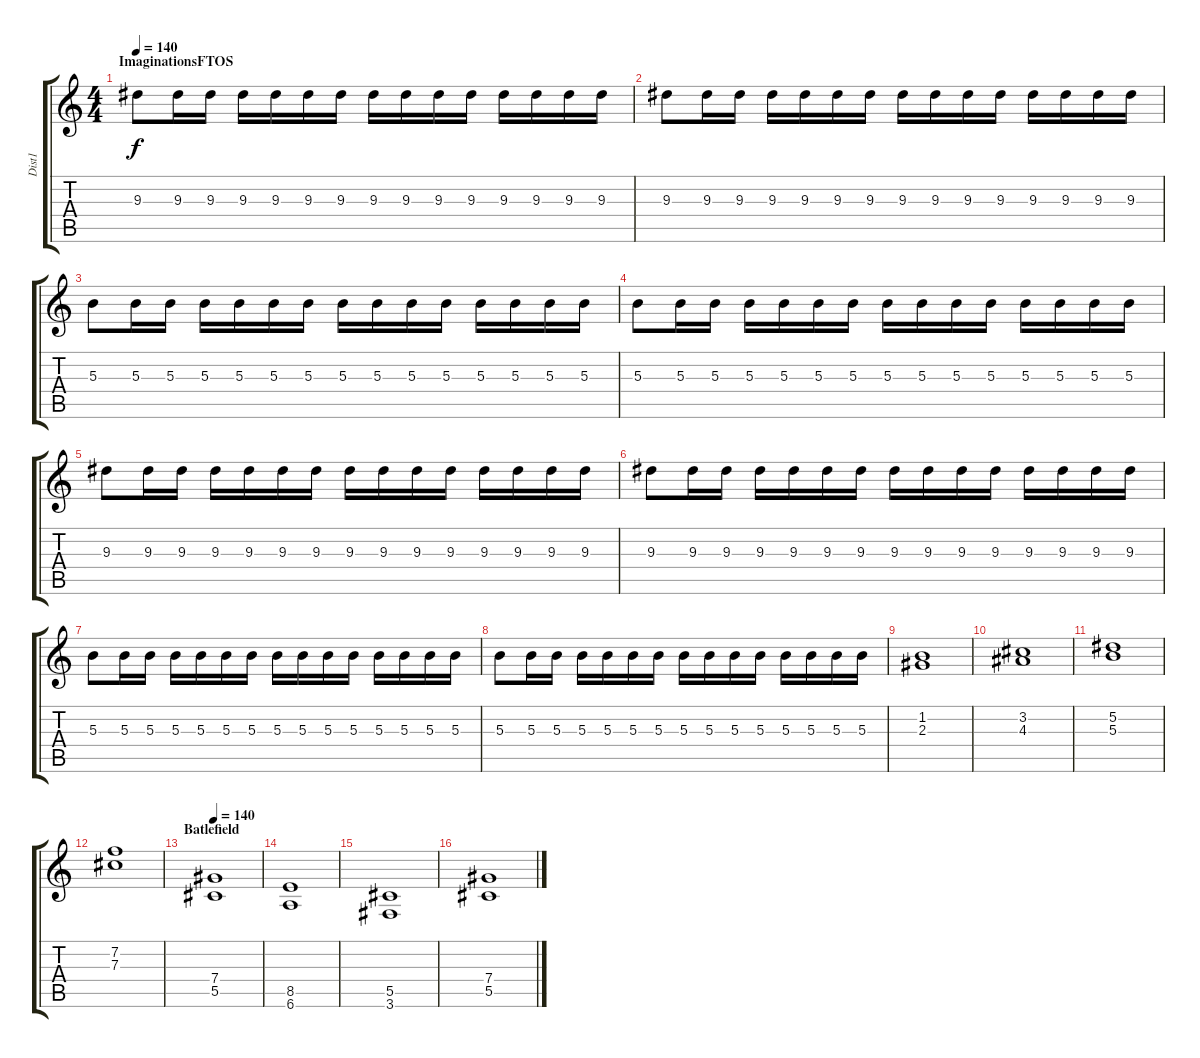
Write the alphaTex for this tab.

\track ("Dist1" "Dist1") {instrument distortionguitar}
\staff {score tabs}
\tuning (Eb4 Bb3 Gb3 Db3 Ab2 Eb2) {hide}
\ts (4 4)
\section ("" "ImaginationsFTOS")
\tempo 140
\clef g2
\ks c
9.3.8{dy f volume 13 instrument distortionguitar} 9.3.16 9.3.16 9.3.16 9.3.16 9.3.16 9.3.16 9.3.16 9.3.16 9.3.16 9.3.16 9.3.16 9.3.16 9.3.16 9.3.16 |
9.3.8 9.3.16 9.3.16 9.3.16 9.3.16 9.3.16 9.3.16 9.3.16 9.3.16 9.3.16 9.3.16 9.3.16 9.3.16 9.3.16 9.3.16 |
5.3.8 5.3.16 5.3.16 5.3.16 5.3.16 5.3.16 5.3.16 5.3.16 5.3.16 5.3.16 5.3.16 5.3.16 5.3.16 5.3.16 5.3.16 |
5.3.8 5.3.16 5.3.16 5.3.16 5.3.16 5.3.16 5.3.16 5.3.16 5.3.16 5.3.16 5.3.16 5.3.16 5.3.16 5.3.16 5.3.16 |
9.3.8 9.3.16 9.3.16 9.3.16 9.3.16 9.3.16 9.3.16 9.3.16 9.3.16 9.3.16 9.3.16 9.3.16 9.3.16 9.3.16 9.3.16 |
9.3.8 9.3.16 9.3.16 9.3.16 9.3.16 9.3.16 9.3.16 9.3.16 9.3.16 9.3.16 9.3.16 9.3.16 9.3.16 9.3.16 9.3.16 |
5.3.8 5.3.16 5.3.16 5.3.16 5.3.16 5.3.16 5.3.16 5.3.16 5.3.16 5.3.16 5.3.16 5.3.16 5.3.16 5.3.16 5.3.16 |
5.3.8 5.3.16 5.3.16 5.3.16 5.3.16 5.3.16 5.3.16 5.3.16 5.3.16 5.3.16 5.3.16 5.3.16 5.3.16 5.3.16 5.3.16 |
(1.2 2.3).1 |
(3.2 4.3).1 |
(5.2 5.3).1 |
(7.2 7.3).1 |
\section ("" "Batlefield")
\tempo 140
(7.4 5.5).1{volume 14} |
(8.5 6.6).1 |
(5.5 3.6).1 |
(7.4 5.5).1
